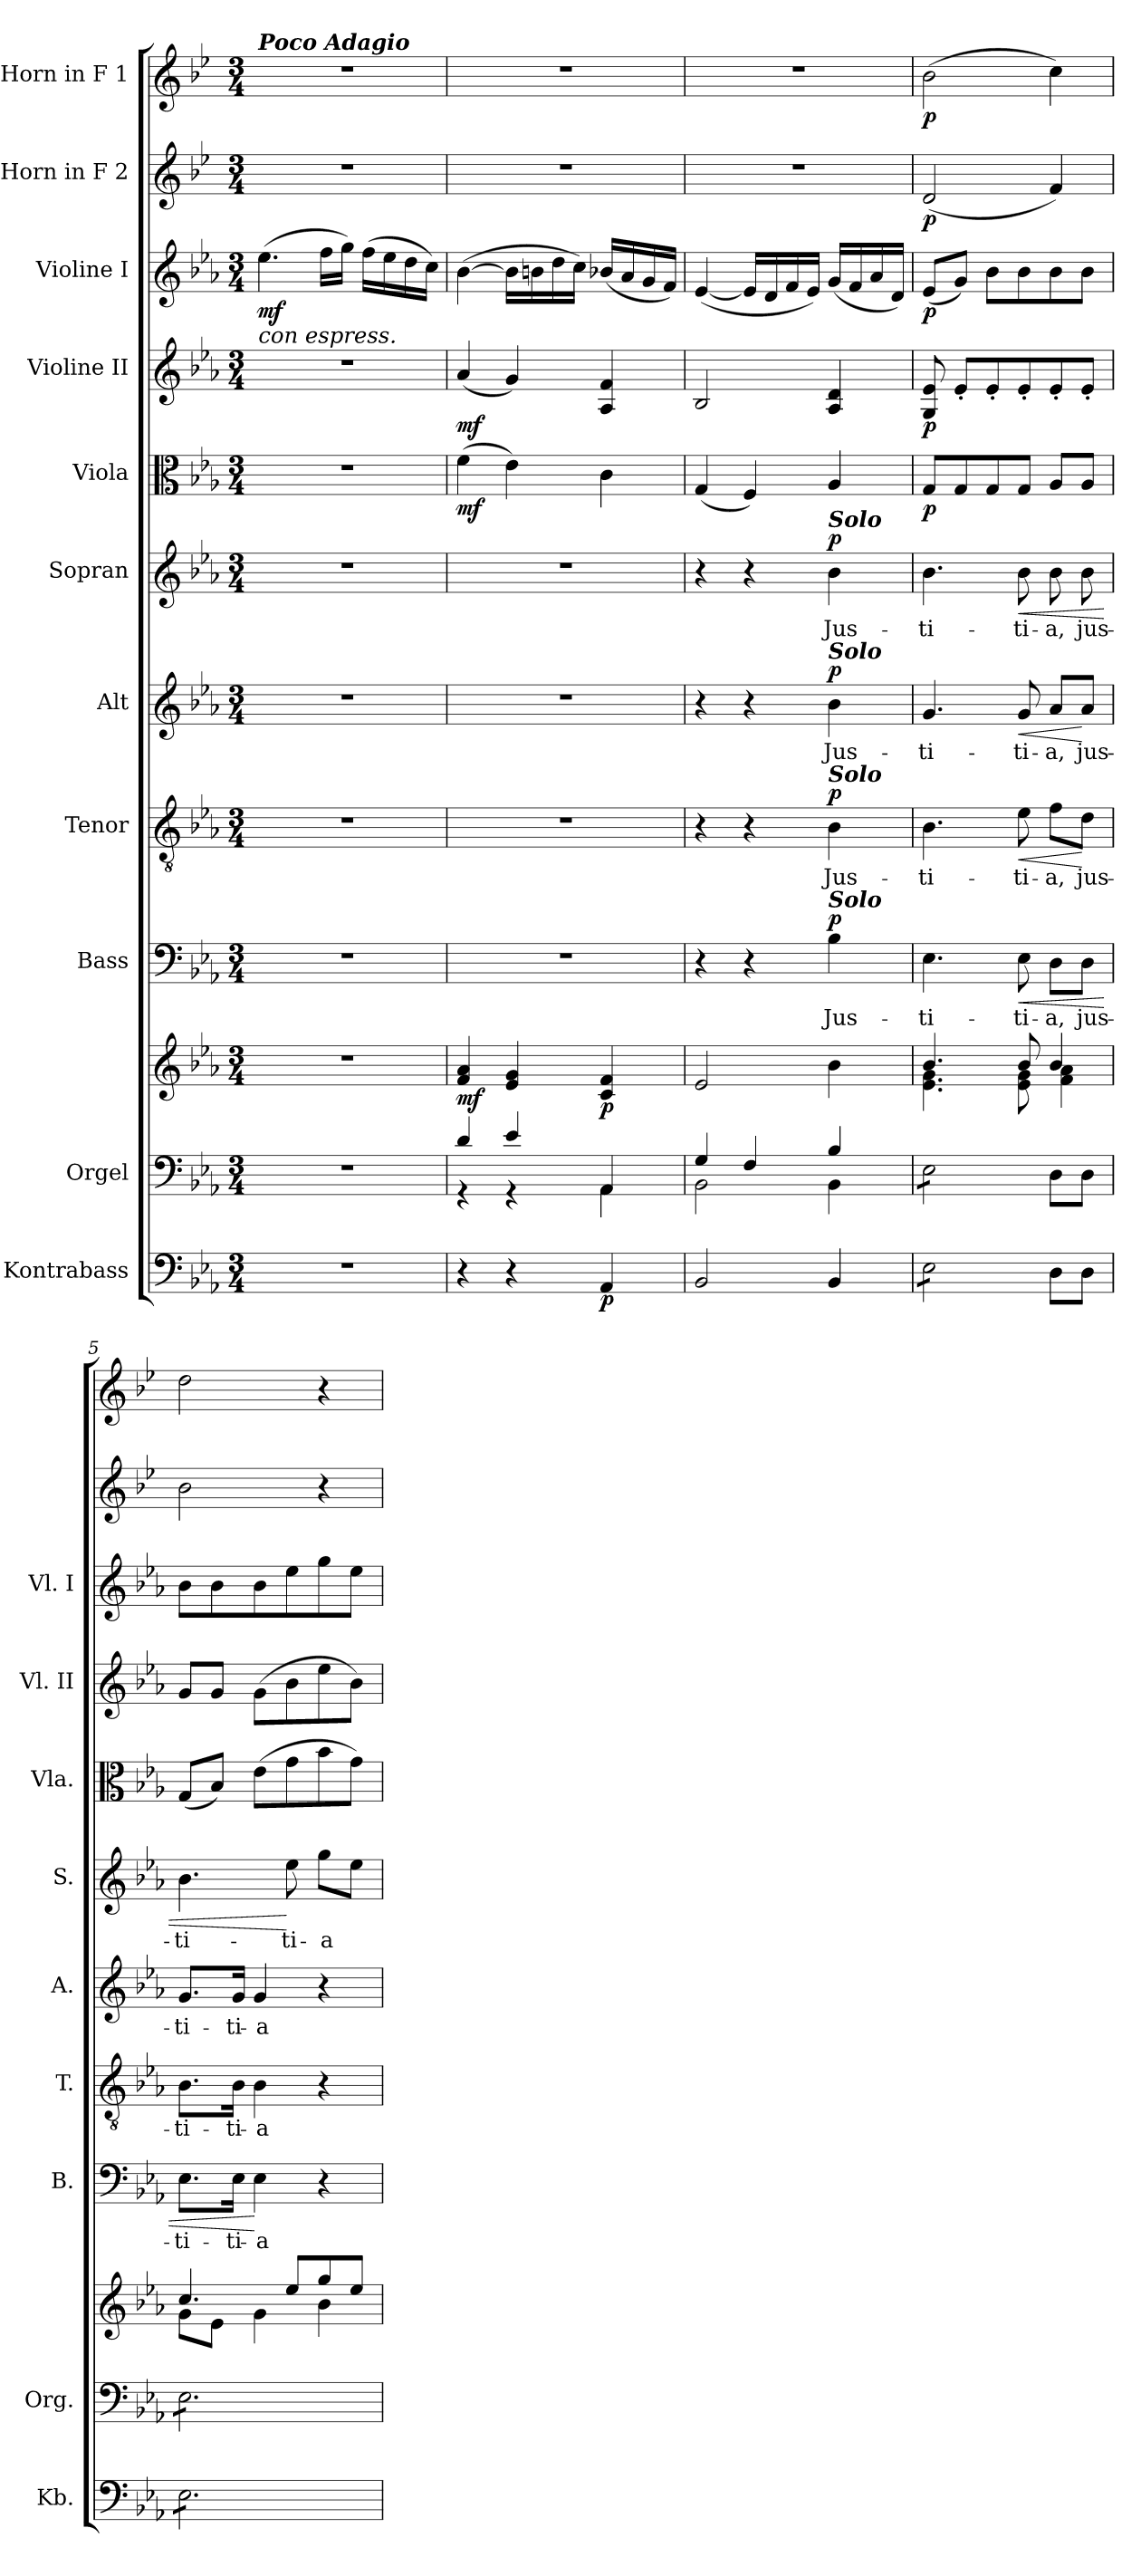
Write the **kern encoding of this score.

**kern	**dynam	**kern	**kern	**dynam	**kern	**text	**dynam	**kern	**text	**dynam	**kern	**text	**dynam	**kern	**text	**dynam	**kern	**dynam	**kern	**dynam	**kern	**dynam	**kern	**dynam	**kern	**dynam
*part11	*part11	*part10	*part10	*part10	*part9	*part9	*part9	*part8	*part8	*part8	*part7	*part7	*part7	*part6	*part6	*part6	*part5	*part5	*part4	*part4	*part3	*part3	*part2	*part2	*part1	*part1
*staff12	*staff12	*staff11	*staff10	*staff10/11	*staff9	*staff9	*staff9	*staff8	*staff8	*staff8	*staff7	*staff7	*staff7	*staff6	*staff6	*staff6	*staff5	*staff5	*staff4	*staff4	*staff3	*staff3	*staff2	*staff2	*staff1	*staff1
*I"Kontrabass	*	*I"Orgel	*	*	*I"Bass	*	*	*I"Tenor	*	*	*I"Alt	*	*	*I"Sopran	*	*	*I"Viola	*	*I"Violine II	*	*I"Violine I	*	*I"Horn in F 2	*	*I"Horn in F 1	*
*I'Kb.	*	*I'Org.	*	*	*I'B.	*	*	*I'T.	*	*	*I'A.	*	*	*I'S.	*	*	*I'Vla.	*	*I'Vl. II	*	*I'Vl. I	*	*	*	*	*
*clefF4	*	*clefF4	*clefG2	*	*clefF4	*	*	*clefGv2	*	*	*clefG2	*	*	*clefG2	*	*	*clefC3	*	*clefG2	*	*clefG2	*	*clefG2	*	*clefG2	*
*ITrd7c12	*	*	*	*	*	*	*	*	*	*	*	*	*	*	*	*	*	*	*	*	*	*	*ITrd4c7	*	*ITrd4c7	*
*k[b-e-a-]	*	*k[b-e-a-]	*k[b-e-a-]	*	*k[b-e-a-]	*	*	*k[b-e-a-]	*	*	*k[b-e-a-]	*	*	*k[b-e-a-]	*	*	*k[b-e-a-]	*	*k[b-e-a-]	*	*k[b-e-a-]	*	*k[b-e-a-]	*	*k[b-e-a-]	*
*E-:	*	*E-:	*E-:	*	*E-:	*	*	*E-:	*	*	*E-:	*	*	*E-:	*	*	*E-:	*	*E-:	*	*E-:	*	*E-:	*	*E-:	*
*M3/4	*	*M3/4	*M3/4	*	*M3/4	*	*	*M3/4	*	*	*M3/4	*	*	*M3/4	*	*	*M3/4	*	*M3/4	*	*M3/4	*	*M3/4	*	*M3/4	*
=1	=1	=1	=1	=1	=1	=1	=1	=1	=1	=1	=1	=1	=1	=1	=1	=1	=1	=1	=1	=1	=1	=1	=1	=1	=1	=1
!	!	!	!	!	!	!	!	!	!	!	!	!	!	!	!	!	!	!	!	!	!	!	!	!	!LO:TX:a:Bi:t=Poco Adagio	!
!	!	!	!	!	!	!	!	!	!	!	!	!	!	!	!	!	!	!	!	!	!LO:TX:b:i:t=con espress.	!	!	!	!	!
!	!	!	!	!	!	!	!	!	!	!	!	!	!	!	!	!	!	!	!	!	!	!LO:DY:b	!	!	!	!
2.r	.	2.r	2.r	.	2.r	.	.	2.r	.	.	2.r	.	.	2.r	.	.	2.r	.	2.r	.	(>4.ee-\	mf	2.r	.	2.r	.
.	.	.	.	.	.	.	.	.	.	.	.	.	.	.	.	.	.	.	.	.	16ff\LL	.	.	.	.	.
.	.	.	.	.	.	.	.	.	.	.	.	.	.	.	.	.	.	.	.	.	16gg\JJ)	.	.	.	.	.
.	.	.	.	.	.	.	.	.	.	.	.	.	.	.	.	.	.	.	.	.	(>16ff\LL	.	.	.	.	.
.	.	.	.	.	.	.	.	.	.	.	.	.	.	.	.	.	.	.	.	.	16ee-\	.	.	.	.	.
.	.	.	.	.	.	.	.	.	.	.	.	.	.	.	.	.	.	.	.	.	16dd\	.	.	.	.	.
.	.	.	.	.	.	.	.	.	.	.	.	.	.	.	.	.	.	.	.	.	16cc\JJ)	.	.	.	.	.
=2	=2	=2	=2	=2	=2	=2	=2	=2	=2	=2	=2	=2	=2	=2	=2	=2	=2	=2	=2	=2	=2	=2	=2	=2	=2	=2
*	*	*^	*	*	*	*	*	*	*	*	*	*	*	*	*	*	*	*	*	*	*	*	*	*	*	*
!	!	!	!	!	!LO:DY:b	!	!	!	!	!	!	!	!	!	!	!	!	!	!LO:DY:b	!	!LO:DY:b	!	!	!	!	!	!
4r	.	4d/	4r	4f/ 4a-/	mf	2.r	.	.	2.r	.	.	2.r	.	.	2.r	.	.	(>4f\	mf	(<4a-/	mf	(>[4b-\	.	2.r	.	2.r	.
4r	.	4e-/	4r	4e-/ 4g/	.	.	.	.	.	.	.	.	.	.	.	.	.	4e-\)	.	4g/)	.	16b-\LL]	.	.	.	.	.
.	.	.	.	.	.	.	.	.	.	.	.	.	.	.	.	.	.	.	.	.	.	16bn\	.	.	.	.	.
.	.	.	.	.	.	.	.	.	.	.	.	.	.	.	.	.	.	.	.	.	.	16dd\	.	.	.	.	.
.	.	.	.	.	.	.	.	.	.	.	.	.	.	.	.	.	.	.	.	.	.	16cc\JJ)	.	.	.	.	.
!	!LO:DY:b	!	!	!	!LO:DY:b	!	!	!	!	!	!	!	!	!	!	!	!	!	!	!	!	!	!	!	!	!	!
4AAA-/	p	4AA-/	4AA-\	4c/ 4f/	p	.	.	.	.	.	.	.	.	.	.	.	.	4c\	.	4A-/ 4f/	.	(<16b-X/LL	.	.	.	.	.
.	.	.	.	.	.	.	.	.	.	.	.	.	.	.	.	.	.	.	.	.	.	16a-/	.	.	.	.	.
.	.	.	.	.	.	.	.	.	.	.	.	.	.	.	.	.	.	.	.	.	.	16g/	.	.	.	.	.
.	.	.	.	.	.	.	.	.	.	.	.	.	.	.	.	.	.	.	.	.	.	16f/JJ)	.	.	.	.	.
=3	=3	=3	=3	=3	=3	=3	=3	=3	=3	=3	=3	=3	=3	=3	=3	=3	=3	=3	=3	=3	=3	=3	=3	=3	=3	=3	=3
2BBB-/	.	4G/	2BB-\	2e-/	.	4r	.	.	4r	.	.	4r	.	.	4r	.	.	(<4G/	.	2B-/	.	(<[4e-/	.	2.r	.	2.r	.
.	.	4F/	.	.	.	4r	.	.	4r	.	.	4r	.	.	4r	.	.	4F/)	.	.	.	16e-/LL]	.	.	.	.	.
.	.	.	.	.	.	.	.	.	.	.	.	.	.	.	.	.	.	.	.	.	.	16d/	.	.	.	.	.
.	.	.	.	.	.	.	.	.	.	.	.	.	.	.	.	.	.	.	.	.	.	16f/	.	.	.	.	.
.	.	.	.	.	.	.	.	.	.	.	.	.	.	.	.	.	.	.	.	.	.	16e-/JJ)	.	.	.	.	.
!	!	!	!	!	!	!	!	!	!	!	!	!	!	!	!LO:TX:a:Bi:t=Solo	!	!	!	!	!	!	!	!	!	!	!	!
!	!	!	!	!	!	!	!	!	!	!	!	!LO:TX:a:Bi:t=Solo	!	!	!	!	!	!	!	!	!	!	!	!	!	!	!
!	!	!	!	!	!	!	!	!	!LO:TX:a:Bi:t=Solo	!	!	!	!	!	!	!	!	!	!	!	!	!	!	!	!	!	!
!	!	!	!	!	!	!LO:TX:a:Bi:t=Solo	!	!	!	!	!	!	!	!	!	!	!	!	!	!	!	!	!	!	!	!	!
!	!	!	!	!	!	!	!LO:LY:b	!LO:DY:a	!	!LO:LY:b	!LO:DY:a	!	!LO:LY:b	!LO:DY:a	!	!LO:LY:b	!LO:DY:a	!	!	!	!	!	!	!	!	!	!
4BBB-/	.	4B-/	4BB-\	4b-\	.	4B-\	Jus-	p	4B-\	Jus-	p	4b-\	Jus-	p	4b-\	Jus-	p	4A-/	.	4A-/ 4d/	.	(<16g/LL	.	.	.	.	.
.	.	.	.	.	.	.	.	.	.	.	.	.	.	.	.	.	.	.	.	.	.	16f/	.	.	.	.	.
.	.	.	.	.	.	.	.	.	.	.	.	.	.	.	.	.	.	.	.	.	.	16a-/	.	.	.	.	.
.	.	.	.	.	.	.	.	.	.	.	.	.	.	.	.	.	.	.	.	.	.	16d/JJ)	.	.	.	.	.
*	*	*v	*v	*	*	*	*	*	*	*	*	*	*	*	*	*	*	*	*	*	*	*	*	*	*	*	*
=4	=4	=4	=4	=4	=4	=4	=4	=4	=4	=4	=4	=4	=4	=4	=4	=4	=4	=4	=4	=4	=4	=4	=4	=4	=4	=4
*	*	*	*^	*	*	*	*	*	*	*	*	*	*	*	*	*	*	*	*	*	*	*	*	*	*	*
!	!	!	!	!	!	!	!LO:LY:b	!	!	!LO:LY:b	!	!	!LO:LY:b	!	!	!LO:LY:b	!	!	!LO:DY:b	!	!LO:DY:b	!	!LO:DY:b	!	!LO:DY:b	!	!LO:DY:b
*tremolo	*	*	*	*	*	*	*	*	*	*	*	*	*	*	*	*	*	*	*	*	*	*	*	*	*	*	*
*	*	*tremolo	*	*	*	*	*	*	*	*	*	*	*	*	*	*	*	*	*	*	*	*	*	*	*	*	*
8EE-\L	.	8E-\L	4.b-/	4.e-\ 4.g\	.	4.E-\	-ti-	.	4.B-\	-ti-	.	4.g/	-ti-	.	4.b-\	-ti-	.	8G/L	p	8G/ 8e-/	p	(<8e-/L	p	(<2G/	p	(>2e-\	p
8EE-\	.	8E-\	.	.	.	.	.	.	.	.	.	.	.	.	.	.	.	8G/	.	8e-'</L	.	8g/J)	.	.	.	.	.
8EE-\	.	8E-\	.	.	.	.	.	.	.	.	.	.	.	.	.	.	.	8G/	.	8e-'</	.	8b-\L	.	.	.	.	.
!	!	!	!	!	!	!	!LO:LY:b	!LO:HP:b	!	!LO:LY:b	!LO:HP:b	!	!LO:LY:b	!LO:HP:b	!	!LO:LY:b	!LO:HP:b	!	!	!	!	!	!	!	!	!	!
8EE-\J	.	8E-\J	8b-/	8e-\ 8g\	.	8E-\	-ti-	<	8e-\	-ti-	<	8g/	-ti-	<	8b-\	-ti-	<	8G/J	.	8e-'</	.	8b-\	.	.	.	.	.
*	*	*Xtremolo	*	*	*	*	*	*	*	*	*	*	*	*	*	*	*	*	*	*	*	*	*	*	*	*	*
*Xtremolo	*	*	*	*	*	*	*	*	*	*	*	*	*	*	*	*	*	*	*	*	*	*	*	*	*	*	*
!	!	!	!	!	!	!	!LO:LY:b	!	!	!LO:LY:b	!	!	!LO:LY:b	!	!	!LO:LY:b	!	!	!	!	!	!	!	!	!	!	!
8DD\L	.	8D\L	4b-/	4f\ 4a-\	.	8D\L	-a,	.	8f\L	-a,	.	8a-/L	-a,	.	8b-\	-a,	.	8A-/L	.	8e-'</	.	8b-\	.	4B-/)	.	4f\)	.
!	!	!	!	!	!	!	!LO:LY:b	!	!	!LO:LY:b	!	!	!LO:LY:b	!	!	!LO:LY:b	!	!	!	!	!	!	!	!	!	!	!
8DD\J	.	8D\J	.	.	.	8D\J	jus-	.	8d\J	jus-	[	8a-/J	jus-	[	8b-\	jus-	.	8A-/J	.	8e-'</J	.	8b-\J	.	.	.	.	.
!!LO:PB:g=z
=5	=5	=5	=5	=5	=5	=5	=5	=5	=5	=5	=5	=5	=5	=5	=5	=5	=5	=5	=5	=5	=5	=5	=5	=5	=5	=5	=5
!	!	!	!	!	!	!	!LO:LY:b	!	!	!LO:LY:b	!	!	!LO:LY:b	!	!	!LO:LY:b	!	!	!	!	!	!	!	!	!	!	!
*tremolo	*	*	*	*	*	*	*	*	*	*	*	*	*	*	*	*	*	*	*	*	*	*	*	*	*	*	*
*	*	*tremolo	*	*	*	*	*	*	*	*	*	*	*	*	*	*	*	*	*	*	*	*	*	*	*	*	*
8EE-\L	.	8E-\L	4.cc/	8g\L	.	8.E-\L	-ti-	.	8.B-\L	-ti-	.	8.g/L	-ti-	.	4.b-\	-ti-	.	(<8G/L	.	8g/L	.	8b-\L	.	2e-\	.	2g\	.
8EE-\	.	8E-\	.	8e-\J	.	.	.	.	.	.	.	.	.	.	.	.	.	8B-/J)	.	8g/J	.	8b-\	.	.	.	.	.
!	!	!	!	!	!	!	!LO:LY:b	!	!	!LO:LY:b	!	!	!LO:LY:b	!	!	!	!	!	!	!	!	!	!	!	!	!	!
.	.	.	.	.	.	16E-\Jk	-ti-	.	16B-\Jk	-ti-	.	16g/Jk	-ti-	.	.	.	.	.	.	.	.	.	.	.	.	.	.
!	!	!	!	!	!	!	!LO:LY:b	!	!	!LO:LY:b	!	!	!LO:LY:b	!	!	!	!	!	!	!	!	!	!	!	!	!	!
8EE-\	.	8E-\	.	4g\	.	4E-\	-a	[	4B-\	-a	.	4g/	-a	.	.	.	.	(>8e-\L	.	(>8g\L	.	8b-\	.	.	.	.	.
!	!	!	!	!	!	!	!	!	!	!	!	!	!	!	!	!LO:LY:b	!	!	!	!	!	!	!	!	!	!	!
8EE-\	.	8E-\	8ee-/L	.	.	.	.	.	.	.	.	.	.	.	8ee-\	-ti-	[	8g\	.	8b-\	.	8ee-\	.	.	.	.	.
!	!	!	!	!	!	!	!	!	!	!	!	!	!	!	!	!LO:LY:b	!	!	!	!	!	!	!	!	!	!	!
8EE-\	.	8E-\	8gg/	4b-\	.	4r	.	.	4r	.	.	4r	.	.	8gg\L	-a	.	8b-\	.	8ee-\	.	8gg\	.	4r	.	4r	.
8EE-\J	.	8E-\J	8ee-/J	.	.	.	.	.	.	.	.	.	.	.	8ee-\J	.	.	8g\J)	.	8b-\J)	.	8ee-\J	.	.	.	.	.
*	*	*Xtremolo	*	*	*	*	*	*	*	*	*	*	*	*	*	*	*	*	*	*	*	*	*	*	*	*	*
*Xtremolo	*	*	*	*	*	*	*	*	*	*	*	*	*	*	*	*	*	*	*	*	*	*	*	*	*	*	*
*	*	*	*v	*v	*	*	*	*	*	*	*	*	*	*	*	*	*	*	*	*	*	*	*	*	*	*	*
=	=	=	=	=	=	=	=	=	=	=	=	=	=	=	=	=	=	=	=	=	=	=	=	=	=	=
*-	*-	*-	*-	*-	*-	*-	*-	*-	*-	*-	*-	*-	*-	*-	*-	*-	*-	*-	*-	*-	*-	*-	*-	*-	*-	*-
